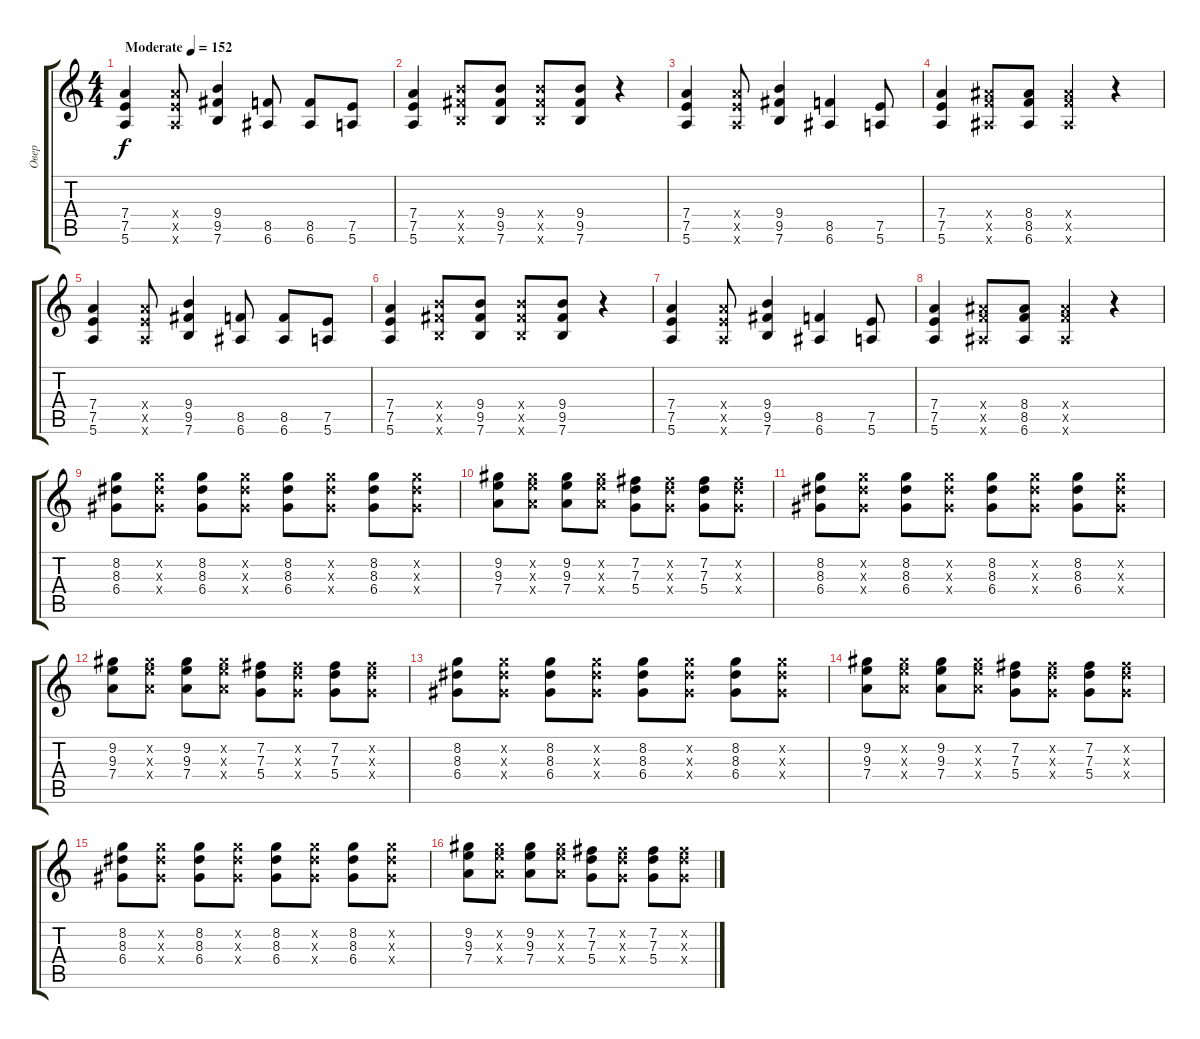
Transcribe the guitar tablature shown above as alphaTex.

\track ("Овер" "Овер") {instrument overdrivenguitar}
\staff {score tabs}
\tuning (E4 B3 G3 D3 A2 E2) {hide}
\ts (4 4)
\tempo (152 "Moderate")
\clef g2
\ks c
(7.4 7.5 5.6).4{dy f instrument overdrivenguitar} (7.4{x} 7.5{x} 5.6{x}).8 (9.4 9.5 7.6).4 (8.5 6.6).8 (8.5 6.6).8 (7.5 5.6).8 |
(7.4 7.5 5.6).4 (9.4{x} 9.5{x} 7.6{x}).8 (9.4 9.5 7.6).8 (9.4{x} 9.5{x} 7.6{x}).8 (9.4 9.5 7.6).8 r.4 |
(7.4 7.5 5.6).4 (7.4{x} 7.5{x} 5.6{x}).8 (9.4 9.5 7.6).4 (8.5 6.6).4 (7.5 5.6).8 |
(7.4 7.5 5.6).4 (8.4{x} 8.5{x} 6.6{x}).8 (8.4 8.5 6.6).8 (8.4{x} 8.5{x} 6.6{x}).4 r.4 |
(7.4 7.5 5.6).4 (7.4{x} 7.5{x} 5.6{x}).8 (9.4 9.5 7.6).4 (8.5 6.6).8 (8.5 6.6).8 (7.5 5.6).8 |
(7.4 7.5 5.6).4 (9.4{x} 9.5{x} 7.6{x}).8 (9.4 9.5 7.6).8 (9.4{x} 9.5{x} 7.6{x}).8 (9.4 9.5 7.6).8 r.4 |
(7.4 7.5 5.6).4 (7.4{x} 7.5{x} 5.6{x}).8 (9.4 9.5 7.6).4 (8.5 6.6).4 (7.5 5.6).8 |
(7.4 7.5 5.6).4 (8.4{x} 8.5{x} 6.6{x}).8 (8.4 8.5 6.6).8 (8.4{x} 8.5{x} 6.6{x}).4 r.4 |
(8.2 8.3 6.4).8 (8.2{x} 8.3{x} 6.4{x}).8 (8.2 8.3 6.4).8 (8.2{x} 8.3{x} 6.4{x}).8 (8.2 8.3 6.4).8 (8.2{x} 8.3{x} 6.4{x}).8 (8.2 8.3 6.4).8 (8.2{x} 8.3{x} 6.4{x}).8 |
(9.2 9.3 7.4).8 (9.2{x} 9.3{x} 7.4{x}).8 (9.2 9.3 7.4).8 (9.2{x} 9.3{x} 7.4{x}).8 (7.2 7.3 5.4).8 (7.2{x} 7.3{x} 5.4{x}).8 (7.2 7.3 5.4).8 (7.2{x} 7.3{x} 5.4{x}).8 |
(8.2 8.3 6.4).8 (8.2{x} 8.3{x} 6.4{x}).8 (8.2 8.3 6.4).8 (8.2{x} 8.3{x} 6.4{x}).8 (8.2 8.3 6.4).8 (8.2{x} 8.3{x} 6.4{x}).8 (8.2 8.3 6.4).8 (8.2{x} 8.3{x} 6.4{x}).8 |
(9.2 9.3 7.4).8 (9.2{x} 9.3{x} 7.4{x}).8 (9.2 9.3 7.4).8 (9.2{x} 9.3{x} 7.4{x}).8 (7.2 7.3 5.4).8 (7.2{x} 7.3{x} 5.4{x}).8 (7.2 7.3 5.4).8 (7.2{x} 7.3{x} 5.4{x}).8 |
(8.2 8.3 6.4).8 (8.2{x} 8.3{x} 6.4{x}).8 (8.2 8.3 6.4).8 (8.2{x} 8.3{x} 6.4{x}).8 (8.2 8.3 6.4).8 (8.2{x} 8.3{x} 6.4{x}).8 (8.2 8.3 6.4).8 (8.2{x} 8.3{x} 6.4{x}).8 |
(9.2 9.3 7.4).8 (9.2{x} 9.3{x} 7.4{x}).8 (9.2 9.3 7.4).8 (9.2{x} 9.3{x} 7.4{x}).8 (7.2 7.3 5.4).8 (7.2{x} 7.3{x} 5.4{x}).8 (7.2 7.3 5.4).8 (7.2{x} 7.3{x} 5.4{x}).8 |
(8.2 8.3 6.4).8 (8.2{x} 8.3{x} 6.4{x}).8 (8.2 8.3 6.4).8 (8.2{x} 8.3{x} 6.4{x}).8 (8.2 8.3 6.4).8 (8.2{x} 8.3{x} 6.4{x}).8 (8.2 8.3 6.4).8 (8.2{x} 8.3{x} 6.4{x}).8 |
(9.2 9.3 7.4).8 (9.2{x} 9.3{x} 7.4{x}).8 (9.2 9.3 7.4).8 (9.2{x} 9.3{x} 7.4{x}).8 (7.2 7.3 5.4).8 (7.2{x} 7.3{x} 5.4{x}).8 (7.2 7.3 5.4).8 (7.2{x} 7.3{x} 5.4{x}).8
